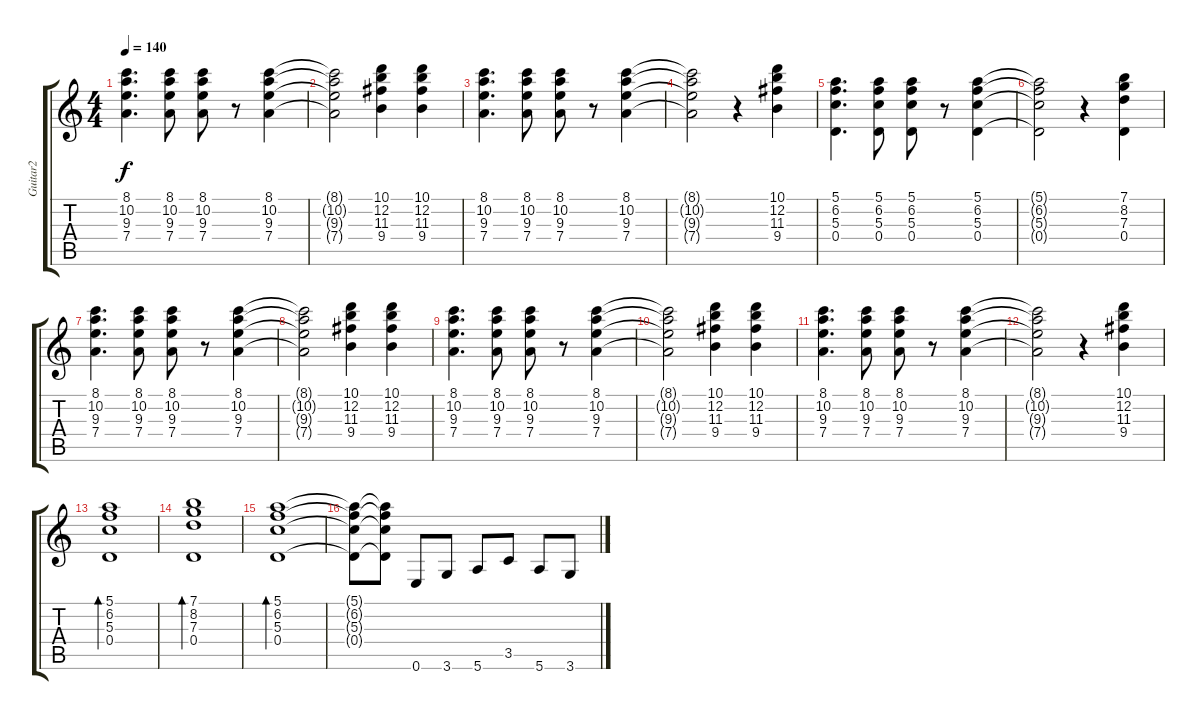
\track ("Guitar2" "Guitar2") {instrument electricguitarclean}
\staff {score tabs}
\tuning (E4 B3 G3 D3 A2 E2) {hide}
\ts (4 4)
\tempo 140
\clef g2
\ks c
(8.1 10.2 9.3 7.4).4{d dy f} (8.1 10.2 9.3 7.4).8 (8.1 10.2 9.3 7.4).8 r.8 (8.1 10.2 9.3 7.4).4 |
(8.1{t} 10.2{t} 9.3{t} 7.4{t}).2 (10.1 12.2 11.3 9.4).4 (10.1 12.2 11.3 9.4).4 |
(8.1 10.2 9.3 7.4).4{d} (8.1 10.2 9.3 7.4).8 (8.1 10.2 9.3 7.4).8 r.8 (8.1 10.2 9.3 7.4).4 |
(8.1{t} 10.2{t} 9.3{t} 7.4{t}).2 r.4 (10.1 12.2 11.3 9.4).4 |
(5.1 6.2 5.3 0.4).4{d} (5.1 6.2 5.3 0.4).8 (5.1 6.2 5.3 0.4).8 r.8 (5.1 6.2 5.3 0.4).4 |
(5.1{t} 6.2{t} 5.3{t} 0.4{t}).2 r.4 (7.1 8.2 7.3 0.4).4 |
(8.1 10.2 9.3 7.4).4{d} (8.1 10.2 9.3 7.4).8 (8.1 10.2 9.3 7.4).8 r.8 (8.1 10.2 9.3 7.4).4 |
(8.1{t} 10.2{t} 9.3{t} 7.4{t}).2 (10.1 12.2 11.3 9.4).4 (10.1 12.2 11.3 9.4).4 |
(8.1 10.2 9.3 7.4).4{d} (8.1 10.2 9.3 7.4).8 (8.1 10.2 9.3 7.4).8 r.8 (8.1 10.2 9.3 7.4).4 |
(8.1{t} 10.2{t} 9.3{t} 7.4{t}).2 (10.1 12.2 11.3 9.4).4 (10.1 12.2 11.3 9.4).4 |
(8.1 10.2 9.3 7.4).4{d} (8.1 10.2 9.3 7.4).8 (8.1 10.2 9.3 7.4).8 r.8 (8.1 10.2 9.3 7.4).4 |
(8.1{t} 10.2{t} 9.3{t} 7.4{t}).2 r.4 (10.1 12.2 11.3 9.4).4 |
(5.1 6.2 5.3 0.4).1{bd 240} |
(7.1 8.2 7.3 0.4).1{bd 240} |
(5.1 6.2 5.3 0.4).1{bd 240} |
(5.1{t} 6.2{t} 5.3{t} 0.4{t}).8 (5.1{t} 6.2{t} 5.3{t} 0.4{t}).8 0.6.8 3.6.8 5.6.8 3.5.8 5.6.8 3.6.8
